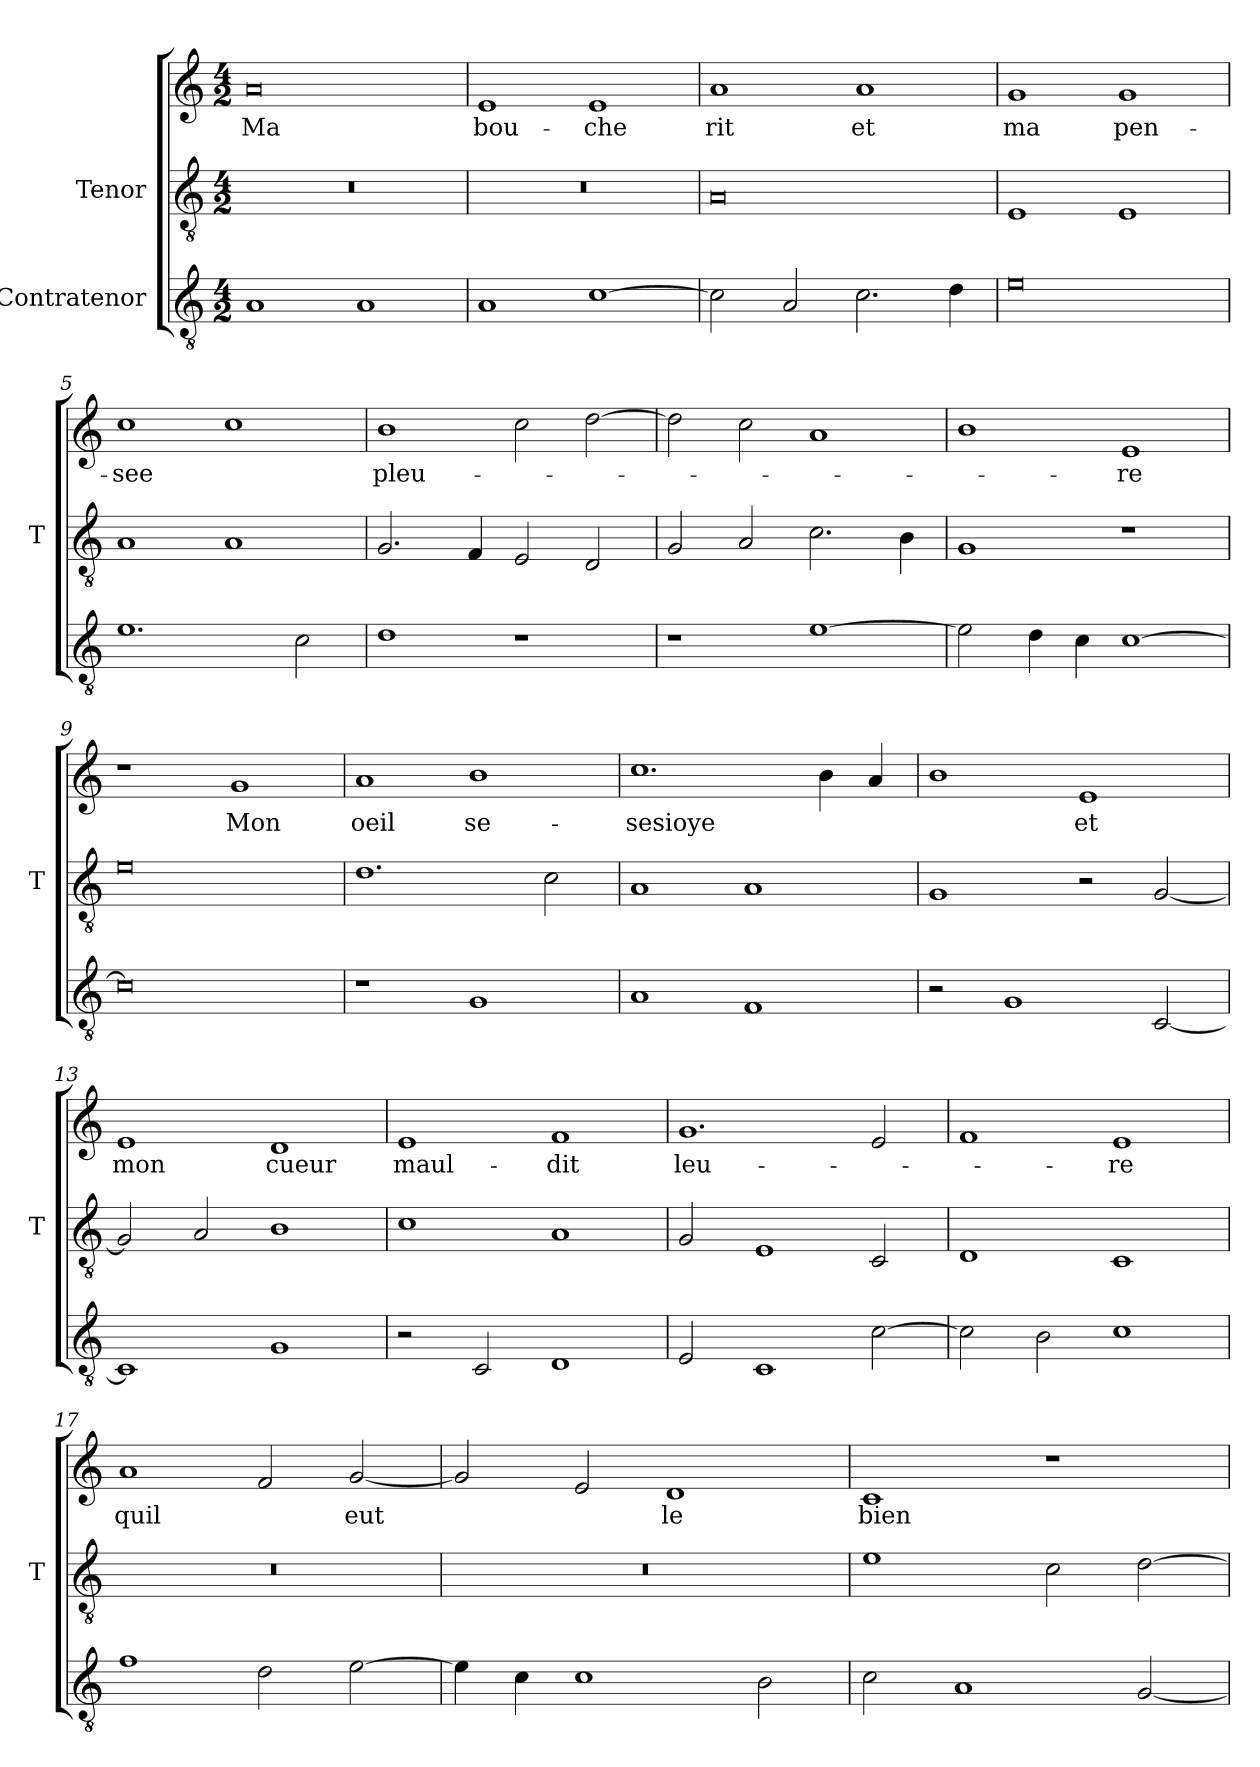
**kern	**kern	**kern	**text
*part3	*part2	*part1	*part1
*staff3	*staff2	*staff1	*staff1
*I"Contratenor	*I"Tenor	*	*
*	*I'T	*	*
*clefGv2	*clefGv2	*clefG2	*
*M4/2	*M4/2	*M4/2	*
=1	=1	=1	=1
1A	0r	0a	-Ma
1A	.	.	.
=2	=2	=2	=2
1A	0r	1e	bou-
[1c	.	1e	-che
=3	=3	=3	=3
2c]	0A	1a	-rit
2A	.	.	.
2.c	.	1a	-et
4d	.	.	.
=4	=4	=4	=4
0e	1E	1g	-ma
.	1E	1g	pen-
=5	=5	=5	=5
1.e	1A	1cc	-see
.	1A	1cc	.
2c	.	.	.
=6	=6	=6	=6
1d	2.G	1b	pleu-
.	4F	.	.
1r	2E	2cc	.
.	2D	[2dd	.
=7	=7	=7	=7
1r	2G	2dd]	.
.	2A	2cc	.
[1e	2.c	1a	.
.	4B	.	.
=8	=8	=8	=8
2e]	1G	1b	.
4d	.	.	.
4c	.	.	.
[1c	1r	1e	-re
=9	=9	=9	=9
0c]	0e	1r	.
.	.	1g	-Mon
=10	=10	=10	=10
1r	1.d	1a	-oeil
1G	.	1b	se-
.	2c	.	.
=11	=11	=11	=11
1A	1A	1.cc	-sesioye
1F	1A	.	.
.	.	4b	.
.	.	4a	.
=12	=12	=12	=12
2r	1G	1b	.
1G	.	.	.
.	2r	1e	-et
[2C	[2G	.	.
=13	=13	=13	=13
1C]	2G]	1e	-mon
.	2A	.	.
1G	1B	1d	-cueur
=14	=14	=14	=14
2r	1c	1e	maul-
2C	.	.	.
1D	1A	1f	-dit
=15	=15	=15	=15
2E	2G	1.g	leu-
1C	1E	.	.
[2c	2C	2e	.
=16	=16	=16	=16
2c]	1D	1f	.
2B	.	.	.
1c	1C	1e	-re
=17	=17	=17	=17
1f	0r	1a	-quil
2d	.	2f	.
[2e	.	[2g	-eut
=18	=18	=18	=18
4e]	0r	2g]	.
4c	.	.	.
1c	.	2e	.
.	.	1d	-le
2B	.	.	.
=19	=19	=19	=19
2c	1e	1c	-bien
1A	.	.	.
.	2c	1r	.
[2G	[2d	.	.
=	=	=	=
*-	*-	*-	*-
